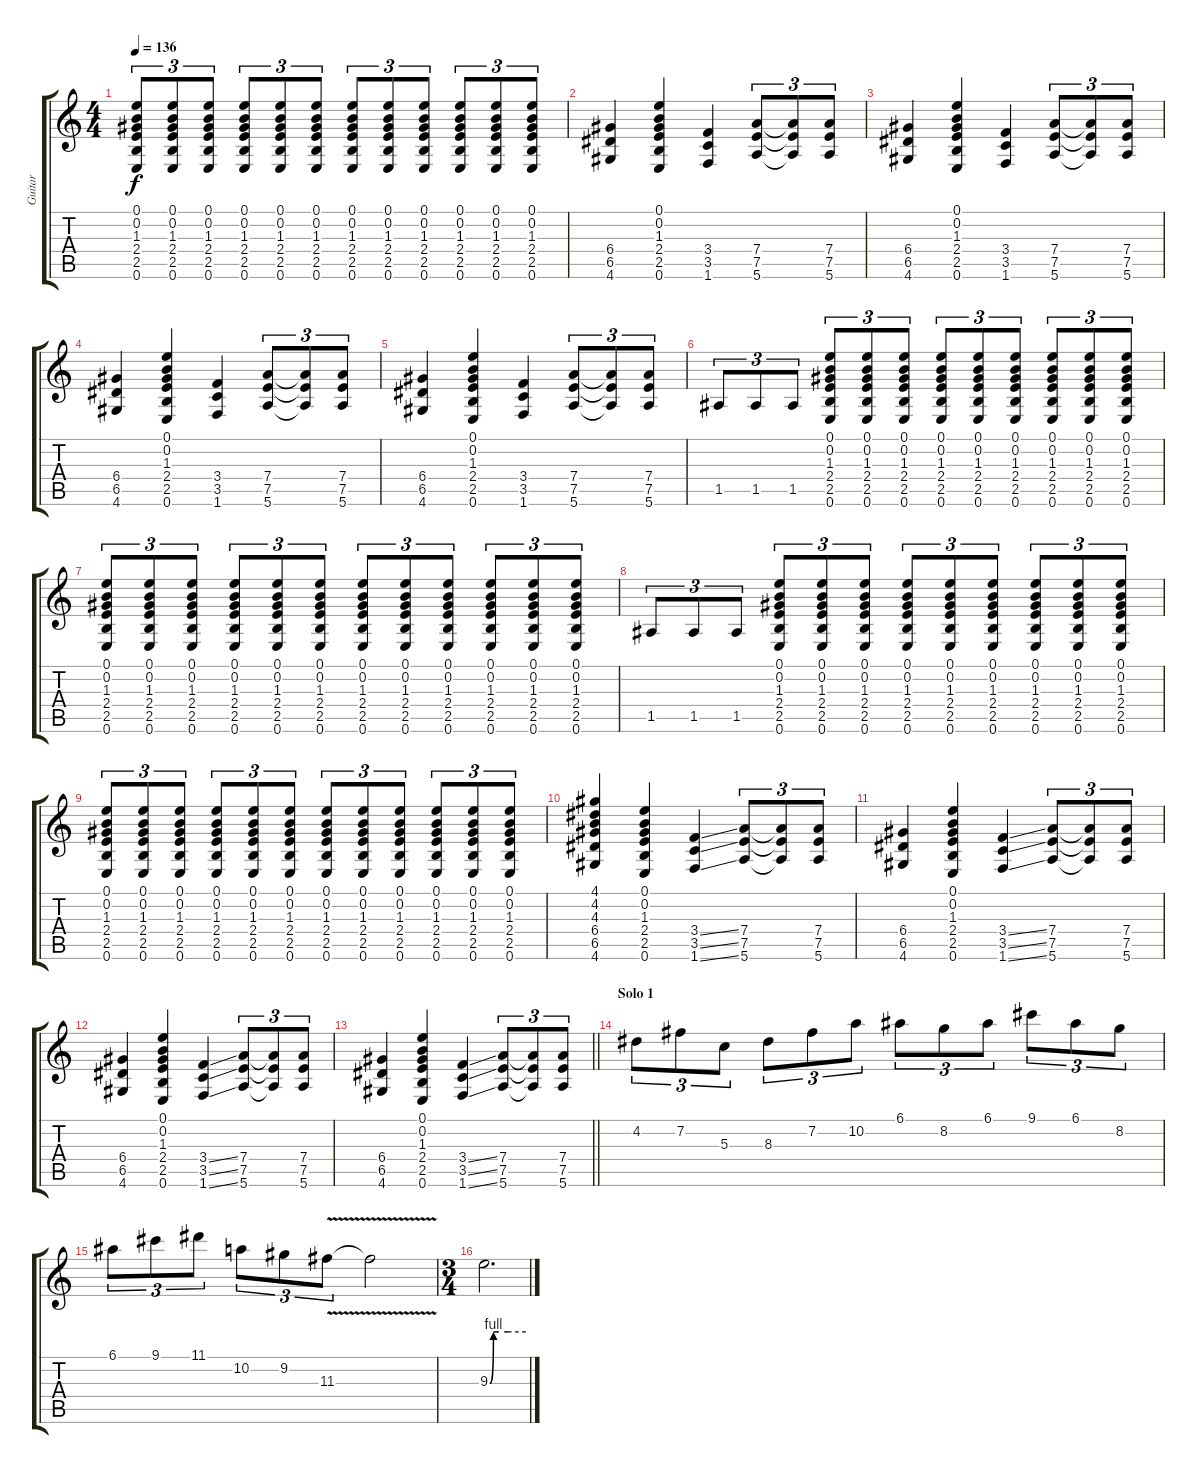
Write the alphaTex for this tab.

\track ("Guitar" "Guitar") {instrument distortionguitar}
\staff {score tabs}
\tuning (E4 B3 G3 D3 A2 E2) {hide}
\ts (4 4)
\tempo 136
\clef g2
\ks c
(0.1 0.2 1.3 2.4 2.5 0.6).8{tu (3 2) dy f} (0.1 0.2 1.3 2.4 2.5 0.6).8{tu (3 2)} (0.1 0.2 1.3 2.4 2.5 0.6).8{tu (3 2)} (0.1 0.2 1.3 2.4 2.5 0.6).8{tu (3 2)} (0.1 0.2 1.3 2.4 2.5 0.6).8{tu (3 2)} (0.1 0.2 1.3 2.4 2.5 0.6).8{tu (3 2)} (0.1 0.2 1.3 2.4 2.5 0.6).8{tu (3 2)} (0.1 0.2 1.3 2.4 2.5 0.6).8{tu (3 2)} (0.1 0.2 1.3 2.4 2.5 0.6).8{tu (3 2)} (0.1 0.2 1.3 2.4 2.5 0.6).8{tu (3 2)} (0.1 0.2 1.3 2.4 2.5 0.6).8{tu (3 2)} (0.1 0.2 1.3 2.4 2.5 0.6).8{tu (3 2)} |
(6.4 6.5 4.6).4 (0.1 0.2 1.3 2.4 2.5 0.6).4 (3.4 3.5 1.6).4 (7.4 7.5 5.6).8{tu (3 2)} (7.4{t} 7.5{t} 5.6{t}).8{tu (3 2)} (7.4 7.5 5.6).8{tu (3 2)} |
(6.4 6.5 4.6).4 (0.1 0.2 1.3 2.4 2.5 0.6).4 (3.4 3.5 1.6).4 (7.4 7.5 5.6).8{tu (3 2)} (7.4{t} 7.5{t} 5.6{t}).8{tu (3 2)} (7.4 7.5 5.6).8{tu (3 2)} |
(6.4 6.5 4.6).4 (0.1 0.2 1.3 2.4 2.5 0.6).4 (3.4 3.5 1.6).4 (7.4 7.5 5.6).8{tu (3 2)} (7.4{t} 7.5{t} 5.6{t}).8{tu (3 2)} (7.4 7.5 5.6).8{tu (3 2)} |
(6.4 6.5 4.6).4 (0.1 0.2 1.3 2.4 2.5 0.6).4 (3.4 3.5 1.6).4 (7.4 7.5 5.6).8{tu (3 2)} (7.4{t} 7.5{t} 5.6{t}).8{tu (3 2)} (7.4 7.5 5.6).8{tu (3 2)} |
1.5.8{tu (3 2)} 1.5.8{tu (3 2)} 1.5.8{tu (3 2)} (0.1 0.2 1.3 2.4 2.5 0.6).8{tu (3 2)} (0.1 0.2 1.3 2.4 2.5 0.6).8{tu (3 2)} (0.1 0.2 1.3 2.4 2.5 0.6).8{tu (3 2)} (0.1 0.2 1.3 2.4 2.5 0.6).8{tu (3 2)} (0.1 0.2 1.3 2.4 2.5 0.6).8{tu (3 2)} (0.1 0.2 1.3 2.4 2.5 0.6).8{tu (3 2)} (0.1 0.2 1.3 2.4 2.5 0.6).8{tu (3 2)} (0.1 0.2 1.3 2.4 2.5 0.6).8{tu (3 2)} (0.1 0.2 1.3 2.4 2.5 0.6).8{tu (3 2)} |
(0.1 0.2 1.3 2.4 2.5 0.6).8{tu (3 2)} (0.1 0.2 1.3 2.4 2.5 0.6).8{tu (3 2)} (0.1 0.2 1.3 2.4 2.5 0.6).8{tu (3 2)} (0.1 0.2 1.3 2.4 2.5 0.6).8{tu (3 2)} (0.1 0.2 1.3 2.4 2.5 0.6).8{tu (3 2)} (0.1 0.2 1.3 2.4 2.5 0.6).8{tu (3 2)} (0.1 0.2 1.3 2.4 2.5 0.6).8{tu (3 2)} (0.1 0.2 1.3 2.4 2.5 0.6).8{tu (3 2)} (0.1 0.2 1.3 2.4 2.5 0.6).8{tu (3 2)} (0.1 0.2 1.3 2.4 2.5 0.6).8{tu (3 2)} (0.1 0.2 1.3 2.4 2.5 0.6).8{tu (3 2)} (0.1 0.2 1.3 2.4 2.5 0.6).8{tu (3 2)} |
1.5.8{tu (3 2)} 1.5.8{tu (3 2)} 1.5.8{tu (3 2)} (0.1 0.2 1.3 2.4 2.5 0.6).8{tu (3 2)} (0.1 0.2 1.3 2.4 2.5 0.6).8{tu (3 2)} (0.1 0.2 1.3 2.4 2.5 0.6).8{tu (3 2)} (0.1 0.2 1.3 2.4 2.5 0.6).8{tu (3 2)} (0.1 0.2 1.3 2.4 2.5 0.6).8{tu (3 2)} (0.1 0.2 1.3 2.4 2.5 0.6).8{tu (3 2)} (0.1 0.2 1.3 2.4 2.5 0.6).8{tu (3 2)} (0.1 0.2 1.3 2.4 2.5 0.6).8{tu (3 2)} (0.1 0.2 1.3 2.4 2.5 0.6).8{tu (3 2)} |
(0.1 0.2 1.3 2.4 2.5 0.6).8{tu (3 2)} (0.1 0.2 1.3 2.4 2.5 0.6).8{tu (3 2)} (0.1 0.2 1.3 2.4 2.5 0.6).8{tu (3 2)} (0.1 0.2 1.3 2.4 2.5 0.6).8{tu (3 2)} (0.1 0.2 1.3 2.4 2.5 0.6).8{tu (3 2)} (0.1 0.2 1.3 2.4 2.5 0.6).8{tu (3 2)} (0.1 0.2 1.3 2.4 2.5 0.6).8{tu (3 2)} (0.1 0.2 1.3 2.4 2.5 0.6).8{tu (3 2)} (0.1 0.2 1.3 2.4 2.5 0.6).8{tu (3 2)} (0.1 0.2 1.3 2.4 2.5 0.6).8{tu (3 2)} (0.1 0.2 1.3 2.4 2.5 0.6).8{tu (3 2)} (0.1 0.2 1.3 2.4 2.5 0.6).8{tu (3 2)} |
(4.1 4.2 4.3 6.4 6.5 4.6).4 (0.1 0.2 1.3 2.4 2.5 0.6).4 (3.4{ss} 3.5{ss} 1.6{ss}).4 (7.4 7.5 5.6).8{tu (3 2)} (7.4{t} 7.5{t} 5.6{t}).8{tu (3 2)} (7.4 7.5 5.6).8{tu (3 2)} |
(6.4 6.5 4.6).4 (0.1 0.2 1.3 2.4 2.5 0.6).4 (3.4{ss} 3.5{ss} 1.6{ss}).4 (7.4 7.5 5.6).8{tu (3 2)} (7.4{t} 7.5{t} 5.6{t}).8{tu (3 2)} (7.4 7.5 5.6).8{tu (3 2)} |
(6.4 6.5 4.6).4 (0.1 0.2 1.3 2.4 2.5 0.6).4 (3.4{ss} 3.5{ss} 1.6{ss}).4 (7.4 7.5 5.6).8{tu (3 2)} (7.4{t} 7.5{t} 5.6{t}).8{tu (3 2)} (7.4 7.5 5.6).8{tu (3 2)} |
\barLineRight lightlight
(6.4 6.5 4.6).4 (0.1 0.2 1.3 2.4 2.5 0.6).4 (3.4{ss} 3.5{ss} 1.6{ss}).4 (7.4 7.5 5.6).8{tu (3 2)} (7.4{t} 7.5{t} 5.6{t}).8{tu (3 2)} (7.4 7.5 5.6).8{tu (3 2)} |
\section ("" "Solo 1")
4.2.8{tu (3 2) balance 8} 7.2.8{tu (3 2)} 5.3.8{tu (3 2)} 8.3.8{tu (3 2)} 7.2.8{tu (3 2)} 10.2.8{tu (3 2)} 6.1.8{tu (3 2)} 8.2.8{tu (3 2)} 6.1.8{tu (3 2)} 9.1.8{tu (3 2)} 6.1.8{tu (3 2)} 8.2.8{tu (3 2)} |
6.1.8{tu (3 2)} 9.1.8{tu (3 2)} 11.1.8{tu (3 2)} 10.2.8{tu (3 2)} 9.2.8{tu (3 2)} 11.3{v}.8{tu (3 2)} 11.3{t}.2 |
\ts (3 4)
9.3{be (custom 0 0 6 4 15 4 30 4 60 4)}.2{d volume 14 balance 0}
